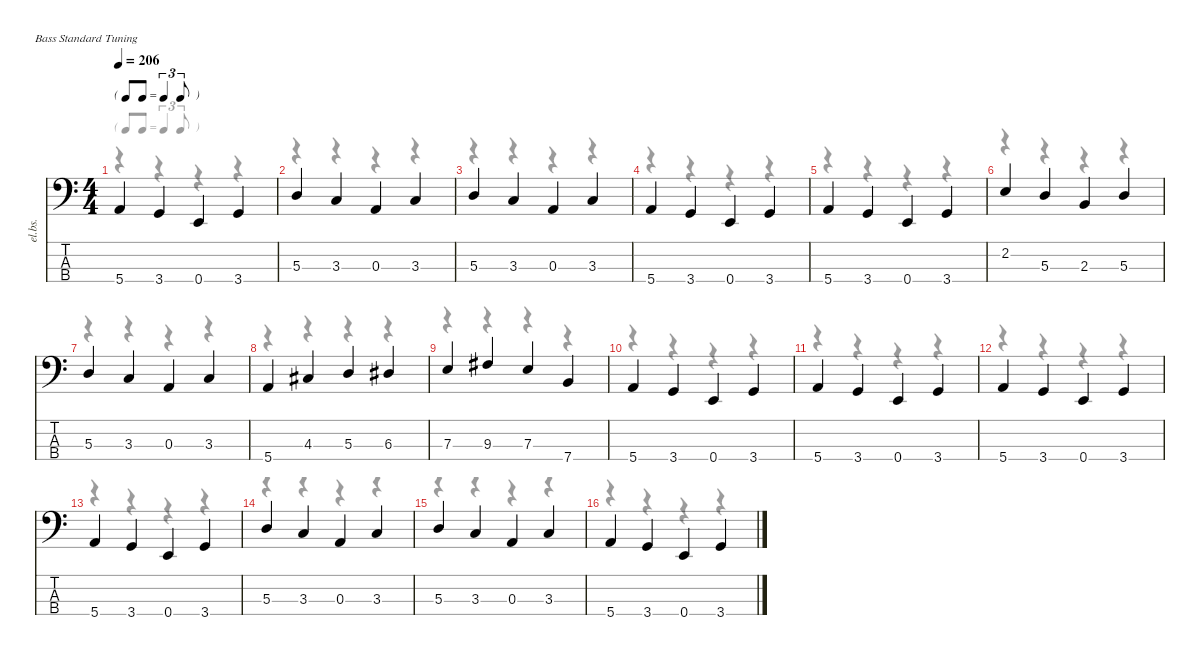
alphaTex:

\defaultSystemsLayout 4
\hideDynamics
\bracketExtendMode nobrackets
\otherSystemsTrackNameOrientation horizontal
\track ("Bass" "el.bs.") {instrument electricbassfinger}
\staff {score tabs}
\tuning (G2 D2 A1 E1)
\voice
\ts (4 4)
\tf triplet8th
\tempo 206
\clef f4
\ks c
5.4.4{dy f} 3.4.4 0.4.4 3.4.4 |
5.3.4 3.3.4 0.3.4 3.3.4 |
5.3.4 3.3.4 0.3.4 3.3.4 |
5.4.4 3.4.4 0.4.4 3.4.4 |
5.4.4 3.4.4 0.4.4 3.4.4 |
2.2.4 5.3.4 2.3.4 5.3.4 |
5.3.4 3.3.4 0.3.4 3.3.4 |
5.4.4 4.3{acc #}.4 5.3.4 6.3{acc #}.4 |
7.3.4 9.3{acc #}.4 7.3.4 7.4.4 |
5.4.4 3.4.4 0.4.4 3.4.4 |
5.4.4 3.4.4 0.4.4 3.4.4 |
5.4.4 3.4.4 0.4.4 3.4.4 |
5.4.4 3.4.4 0.4.4 3.4.4 |
5.3.4 3.3.4 0.3.4 3.3.4 |
5.3.4 3.3.4 0.3.4 3.3.4 |
5.4.4 3.4.4 0.4.4 3.4.4
\voice
\clef f4
\ottava regular
\simile none
\ks c
r.4{dy mf} r.4 r.4 r.4 |
r.4 r.4 r.4 r.4 |
r.4 r.4 r.4 r.4 |
r.4 r.4 r.4 r.4 |
r.4 r.4 r.4 r.4 |
r.4 r.4 r.4 r.4 |
r.4 r.4 r.4 r.4 |
r.4 r.4 r.4 r.4 |
r.4 r.4 r.4 r.4 |
r.4 r.4 r.4 r.4 |
r.4 r.4 r.4 r.4 |
r.4 r.4 r.4 r.4 |
r.4 r.4 r.4 r.4 |
r.4 r.4 r.4 r.4 |
r.4 r.4 r.4 r.4 |
r.4 r.4 r.4 r.4
